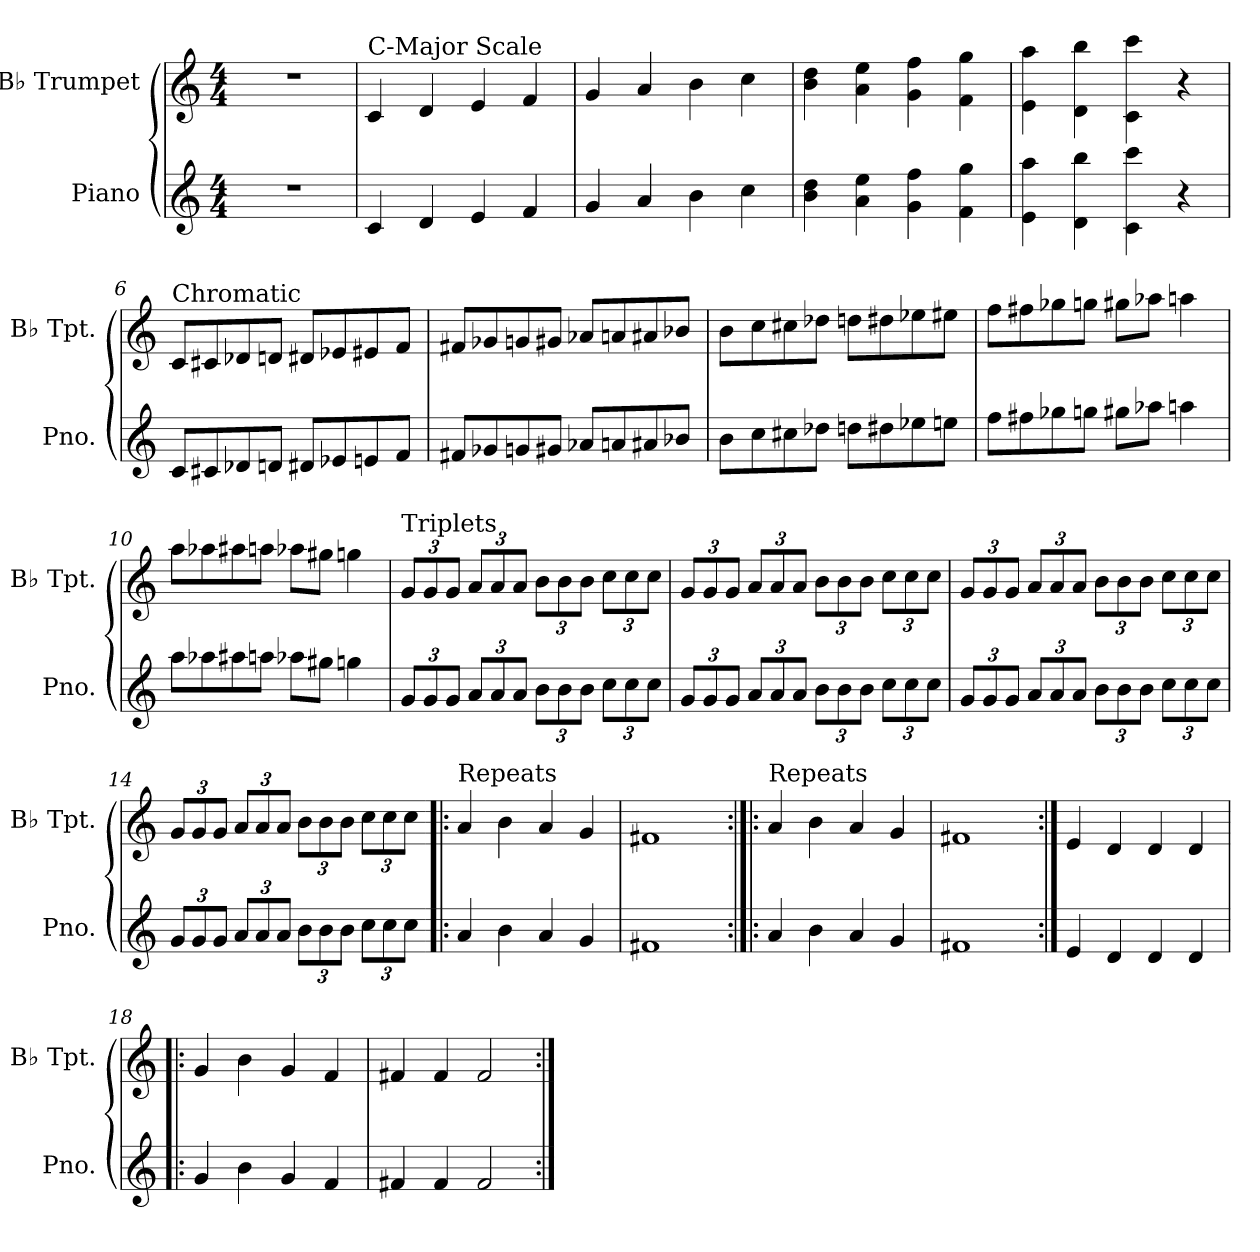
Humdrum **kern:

**kern	**kern
*part2	*part1
*staff2	*staff1
*I"Piano	*I"B♭ Trumpet
*I'Pno.	*I'B♭ Tpt.
*clefG2	*clefG2
*	*ITrd1c2
*k[]	*k[b-e-]
*M4/4	*M4/4
*MM240	*MM240
=1	=1
1r	1r
=2	=2
!	!LO:TX:t=C-Major Scale
4c	4B-
4d	4c
4e	4d
4f	4e-
=3	=3
4g	4f
4a	4g
4b	4a
4cc	4b-
=4	=4
4b 4dd	4a 4cc
4a 4ee	4g 4dd
4g 4ff	4f 4ee-
4f 4gg	4e- 4ff
=5	=5
4e 4aa	4d 4gg
4d 4bb	4c 4aa
4c 4ccc	4B- 4bb-
4r	4r
=6	=6
!	!LO:TX:t=Chromatic
8cL	8B-L
8c#X	8Bn
8d-X	8c-X
8dnJ	8cnJ
8d#XL	8c#XL
8e-X	8d-X
8en	8d#X
8fJ	8e-J
=7	=7
8f#XL	8enL
8g-X	8f-X
8gn	8fn
8g#XJ	8f#XJ
8a-XL	8g-XL
8an	8gn
8a#X	8g#X
8b-XJ	8a-XJ
=8	=8
8bL	8aL
8cc	8b-
8cc#X	8bn
8dd-XJ	8cc-XJ
8ddnL	8ccnL
8dd#X	8cc#X
8ee-X	8dd-X
8eenJ	8dd#XJ
=9	=9
8ffL	8ee-L
8ff#X	8een
8gg-X	8ff-X
8ggnJ	8ffnJ
8gg#XL	8ff#XL
8aa-XJ	8gg-XJ
4aan	4ggn
=10	=10
8aaL	8ggL
8aa-X	8gg-X
8aa#X	8gg#X
8aanJ	8ggnJ
8aa-XL	8gg-XL
8gg#XJ	8ff#XJ
4ggn	4ffn
=11	=11
*Xbrackettup	*Xbrackettup
!	!LO:TX:t=Triplets
12gL	12fL
12g	12f
12gJ	12fJ
12aL	12gL
12a	12g
12aJ	12gJ
12bL	12aL
12b	12a
12bJ	12aJ
12ccL	12b-L
12cc	12b-
12ccJ	12b-J
=12	=12
12gL	12fL
12g	12f
12gJ	12fJ
12aL	12gL
12a	12g
12aJ	12gJ
12bL	12aL
12b	12a
12bJ	12aJ
12ccL	12b-L
12cc	12b-
12ccJ	12b-J
=13	=13
12gL	12fL
12g	12f
12gJ	12fJ
12aL	12gL
12a	12g
12aJ	12gJ
12bL	12aL
12b	12a
12bJ	12aJ
12ccL	12b-L
12cc	12b-
12ccJ	12b-J
=14	=14
12gL	12fL
12g	12f
12gJ	12fJ
12aL	12gL
12a	12g
12aJ	12gJ
12bL	12aL
12b	12a
12bJ	12aJ
12ccL	12b-L
12cc	12b-
12ccJ	12b-J
=15!|:	=15!|:
!	!LO:TX:t=Repeats
4a	4g
4b	4a
4a	4g
4g	4f
=16	=16
1f#X	1en
=15:|!|:	=15:|!|:
!	!LO:TX:t=Repeats
4a	4g
4b	4a
4a	4g
4g	4f
=16	=16
1f#X	1en
=17:|!	=17:|!
4e	4d
4d	4c
4d	4c
4d	4c
=18!|:	=18!|:
4g	4f
4b	4a
4g	4f
4f	4e-
=19	=19
4f#X	4en
4f#	4e
2f#	2e
=:|!	=:|!
*-	*-
